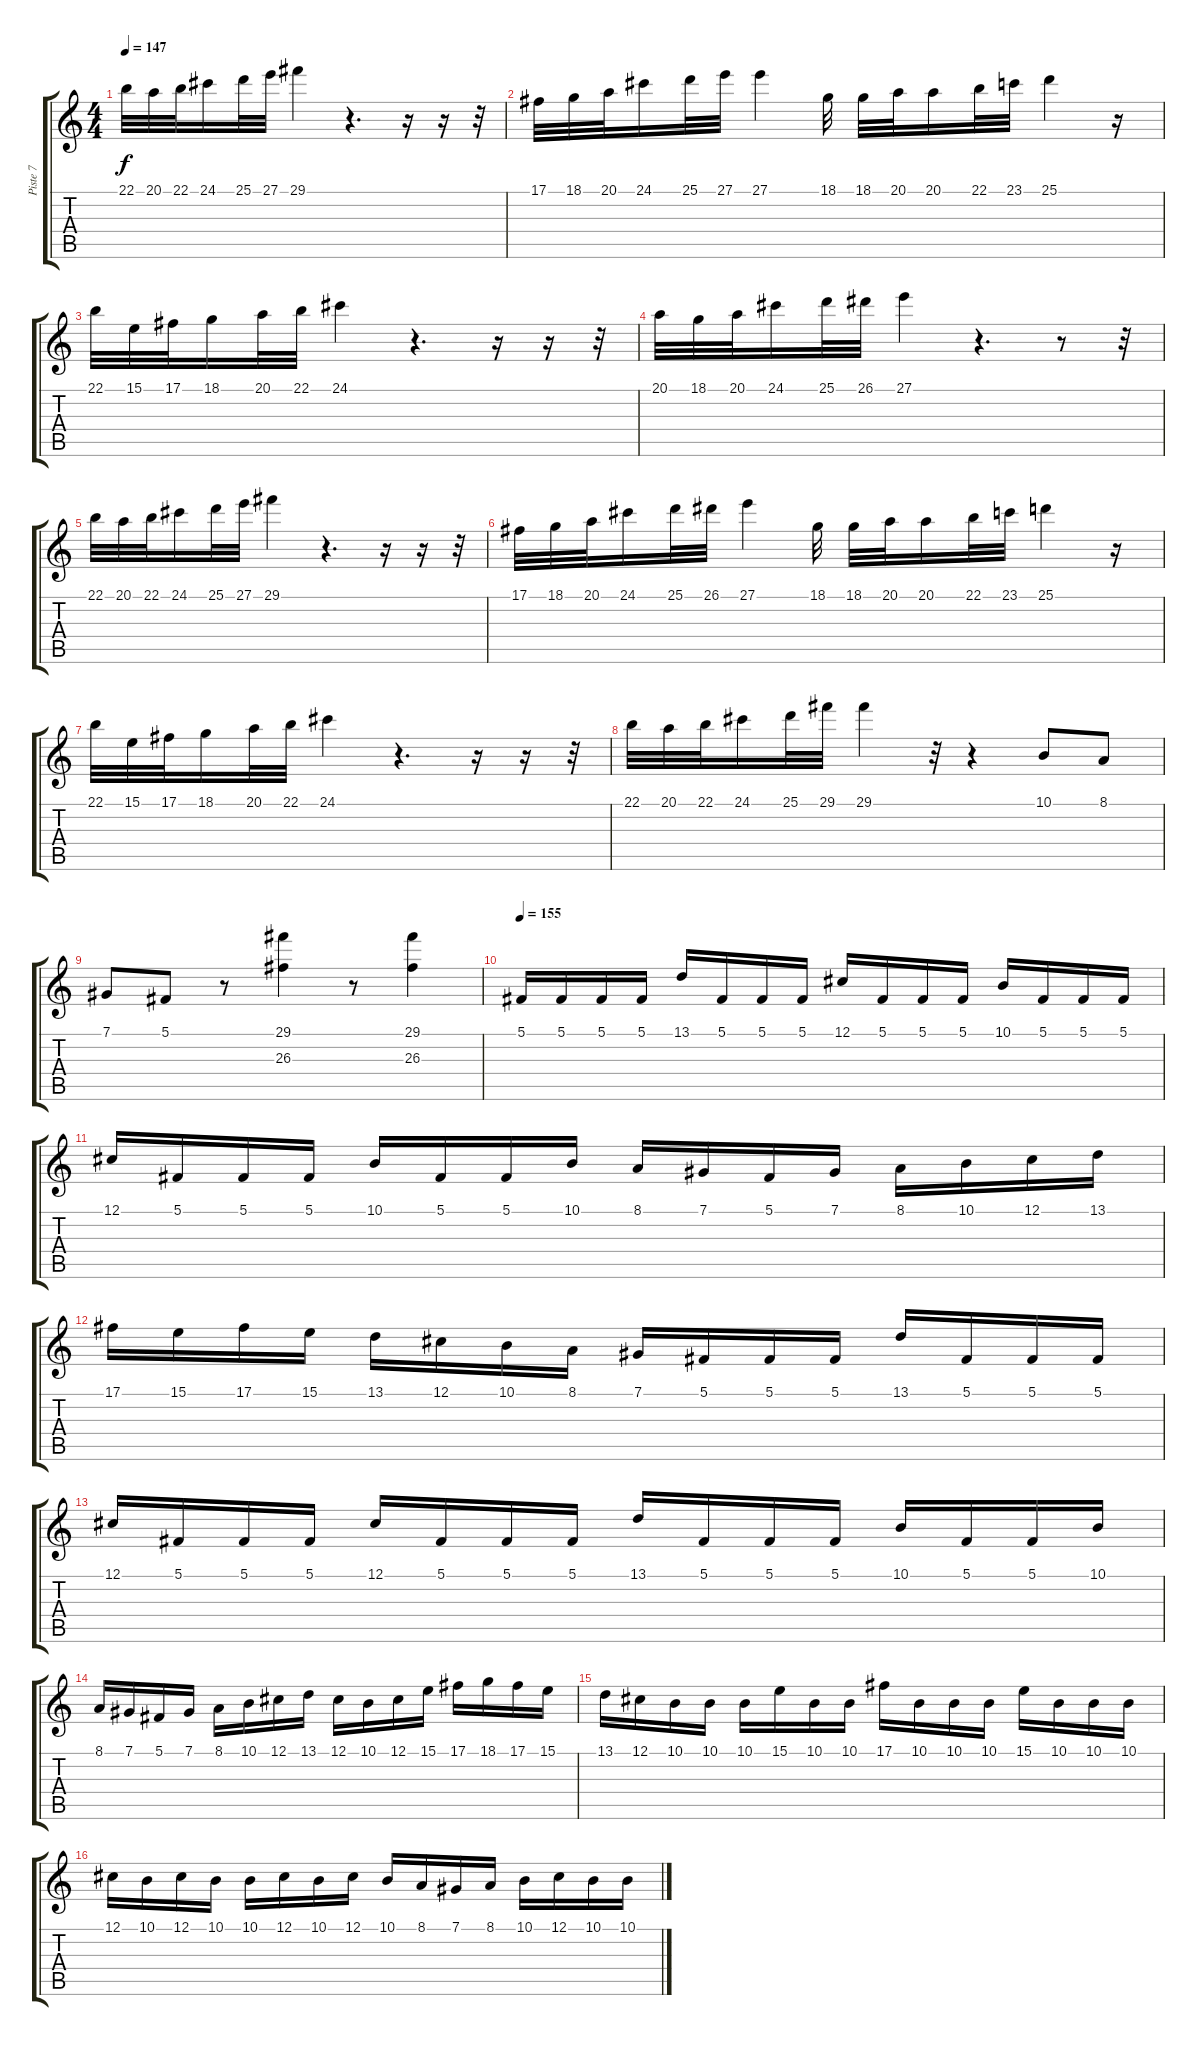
\track ("Piste 7" "Piste 7") {instrument harpsichord}
\staff {score tabs}
\tuning (Db4 Ab3 E3 B2 Gb2 Db2) {hide}
\ts (4 4)
\tempo 147
\clef g2
\ks c
22.1.32{dy f} 20.1.32 22.1.32 24.1.16 25.1.32 27.1.32 29.1.4 r.4{d} r.16 r.16 r.32 |
17.1.32 18.1.32 20.1.32 24.1.16 25.1.32 27.1.32 27.1.4 18.1.32 18.1.32 20.1.32 20.1.16 22.1.32 23.1.32 25.1.4 r.16 |
22.1.32 15.1.32 17.1.32 18.1.16 20.1.32 22.1.32 24.1.4 r.4{d} r.16 r.16 r.32 |
20.1.32 18.1.32 20.1.32 24.1.16 25.1.32 26.1.32 27.1.4 r.4{d} r.8 r.32 |
22.1.32 20.1.32 22.1.32 24.1.16 25.1.32 27.1.32 29.1.4 r.4{d} r.16 r.16 r.32 |
17.1.32 18.1.32 20.1.32 24.1.16 25.1.32 26.1.32 27.1.4 18.1.32 18.1.32 20.1.32 20.1.16 22.1.32 23.1.32 25.1.4 r.16 |
22.1.32 15.1.32 17.1.32 18.1.16 20.1.32 22.1.32 24.1.4 r.4{d} r.16 r.16 r.32 |
22.1.32 20.1.32 22.1.32 24.1.16 25.1.32 29.1.32 29.1.4 r.32 r.4 10.1.8{volume 14 instrument stringensemble1} 8.1.8 |
7.1.8 5.1.8 r.8 (29.1 26.3).4{volume 16 instrument orchestrahit} r.8 (29.1 26.3).4 |
\tempo 155
5.1.16{instrument harpsichord} 5.1.16 5.1.16 5.1.16 13.1.16 5.1.16 5.1.16 5.1.16 12.1.16 5.1.16 5.1.16 5.1.16 10.1.16 5.1.16 5.1.16 5.1.16 |
12.1.16 5.1.16 5.1.16 5.1.16 10.1.16 5.1.16 5.1.16 10.1.16 8.1.16 7.1.16 5.1.16 7.1.16 8.1.16 10.1.16 12.1.16 13.1.16 |
17.1.16 15.1.16 17.1.16 15.1.16 13.1.16 12.1.16 10.1.16 8.1.16 7.1.16 5.1.16 5.1.16 5.1.16 13.1.16 5.1.16 5.1.16 5.1.16 |
12.1.16 5.1.16 5.1.16 5.1.16 12.1.16 5.1.16 5.1.16 5.1.16 13.1.16 5.1.16 5.1.16 5.1.16 10.1.16 5.1.16 5.1.16 10.1.16 |
8.1.16 7.1.16 5.1.16 7.1.16 8.1.16 10.1.16 12.1.16 13.1.16 12.1.16 10.1.16 12.1.16 15.1.16 17.1.16 18.1.16 17.1.16 15.1.16 |
13.1.16 12.1.16 10.1.16 10.1.16 10.1.16 15.1.16 10.1.16 10.1.16 17.1.16 10.1.16 10.1.16 10.1.16 15.1.16 10.1.16 10.1.16 10.1.16 |
12.1.16 10.1.16 12.1.16 10.1.16 10.1.16 12.1.16 10.1.16 12.1.16 10.1.16 8.1.16 7.1.16 8.1.16 10.1.16 12.1.16 10.1.16 10.1.16
